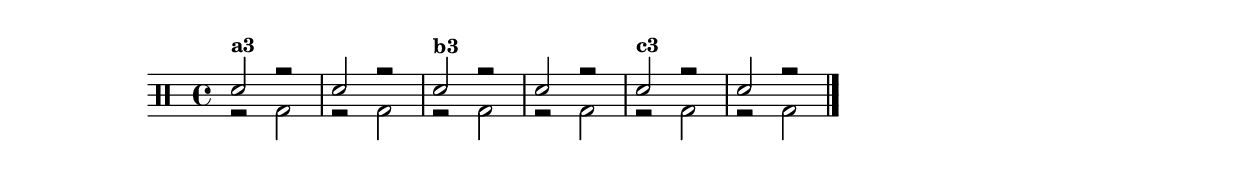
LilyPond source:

\version "2.16.0"

%\header {title = "variacoes sobre dlim-dlim-dlao - variacao 3"}

\drums {

\override Staff.TimeSignature #'style = #'()
\time 4/4 

\context DrumVoice = "1" { }
\context DrumVoice = "2" {  }

<<
{sn2^\markup {\small \bold {"a3"}} r 
sn2 r
sn2^\markup {\small \bold {"b3"}} r  
sn2 r  
sn2^\markup {\small \bold {"c3"}} r
sn2  r  
}
\\{ r2 bd2  r2 bd2 r2 bd2 r2 bd2 r2 bd2 r2 bd2  }
>>


\bar "|."

}

